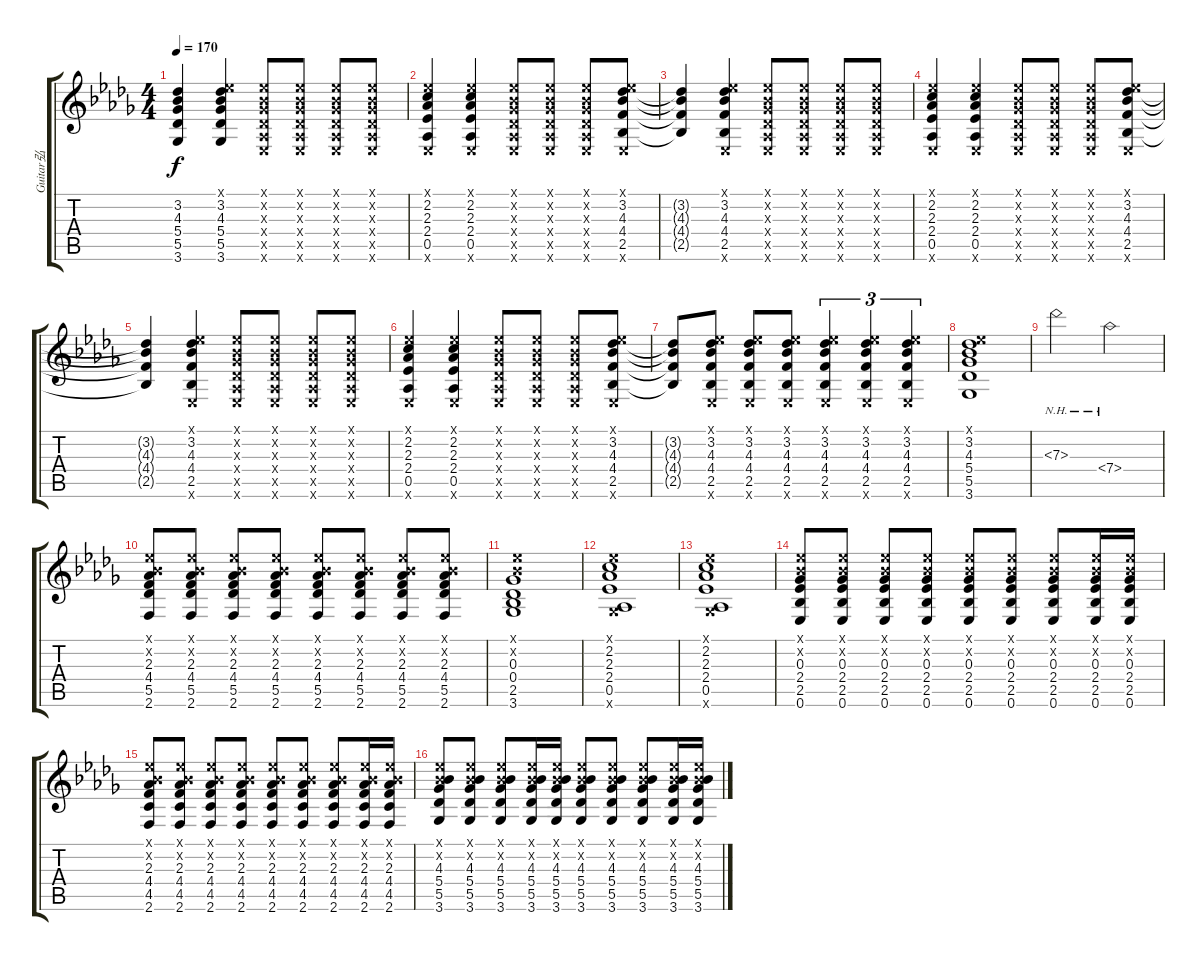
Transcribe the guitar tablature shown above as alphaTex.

\track ("Guitar弘" "Guitar弘") {instrument distortionguitar}
\staff {score tabs}
\tuning (Eb4 Bb3 Gb3 Db3 Ab2 Eb2) {hide}
\ts (4 4)
\tempo 170
\clef g2
\ks db
(3.2{t} 4.3{t} 5.4{t} 5.5{t} 3.6{t}).4{dy f} (0.1{x} 3.2 4.3 5.4 5.5 3.6).4 (0.1{x} 0.2{x} 0.3{x} 0.4{x} 0.5{x} 0.6{x}).8 (0.1{x} 0.2{x} 0.3{x} 0.4{x} 0.5{x} 0.6{x}).8 (0.1{x} 0.2{x} 0.3{x} 0.4{x} 0.5{x} 0.6{x}).8 (0.1{x} 0.2{x} 0.3{x} 0.4{x} 0.5{x} 0.6{x}).8 |
(0.1{x} 2.2 2.3 2.4 0.5 0.6{x}).4 (0.1{x} 2.2 2.3 2.4 0.5 0.6{x}).4 (0.1{x} 0.2{x} 0.3{x} 0.4{x} 0.5{x} 0.6{x}).8 (0.1{x} 0.2{x} 0.3{x} 0.4{x} 0.5{x} 0.6{x}).8 (0.1{x} 0.2{x} 0.3{x} 0.4{x} 0.5{x} 0.6{x}).8 (0.1{x} 3.2 4.3 4.4 2.5 0.6{x}).8 |
(3.2{t} 4.3{t} 4.4{t} 2.5{t}).4 (0.1{x} 3.2 4.3 4.4 2.5 0.6{x}).4 (0.1{x} 0.2{x} 0.3{x} 0.4{x} 0.5{x} 0.6{x}).8 (0.1{x} 0.2{x} 0.3{x} 0.4{x} 0.5{x} 0.6{x}).8 (0.1{x} 0.2{x} 0.3{x} 0.4{x} 0.5{x} 0.6{x}).8 (0.1{x} 0.2{x} 0.3{x} 0.4{x} 0.5{x} 0.6{x}).8 |
(0.1{x} 2.2 2.3 2.4 0.5 0.6{x}).4 (0.1{x} 2.2 2.3 2.4 0.5 0.6{x}).4 (0.1{x} 0.2{x} 0.3{x} 0.4{x} 0.5{x} 0.6{x}).8 (0.1{x} 0.2{x} 0.3{x} 0.4{x} 0.5{x} 0.6{x}).8 (0.1{x} 0.2{x} 0.3{x} 0.4{x} 0.5{x} 0.6{x}).8 (0.1{x} 3.2 4.3 4.4 2.5 0.6{x}).8 |
(3.2{t} 4.3{t} 4.4{t} 2.5{t}).4 (0.1{x} 3.2 4.3 4.4 2.5 0.6{x}).4 (0.1{x} 0.2{x} 0.3{x} 0.4{x} 0.5{x} 0.6{x}).8 (0.1{x} 0.2{x} 0.3{x} 0.4{x} 0.5{x} 0.6{x}).8 (0.1{x} 0.2{x} 0.3{x} 0.4{x} 0.5{x} 0.6{x}).8 (0.1{x} 0.2{x} 0.3{x} 0.4{x} 0.5{x} 0.6{x}).8 |
(0.1{x} 2.2 2.3 2.4 0.5 0.6{x}).4 (0.1{x} 2.2 2.3 2.4 0.5 0.6{x}).4 (0.1{x} 0.2{x} 0.3{x} 0.4{x} 0.5{x} 0.6{x}).8 (0.1{x} 0.2{x} 0.3{x} 0.4{x} 0.5{x} 0.6{x}).8 (0.1{x} 0.2{x} 0.3{x} 0.4{x} 0.5{x} 0.6{x}).8 (0.1{x} 3.2 4.3 4.4 2.5 0.6{x}).8 |
(3.2{t} 4.3{t} 4.4{t} 2.5{t}).8 (0.1{x} 3.2 4.3 4.4 2.5 0.6{x}).8 (0.1{x} 3.2 4.3 4.4 2.5 0.6{x}).8 (0.1{x} 3.2 4.3 4.4 2.5 0.6{x}).8 (0.1{x} 3.2 4.3 4.4 2.5 0.6{x}).4{tu (3 2)} (0.1{x} 3.2 4.3 4.4 2.5 0.6{x}).4{tu (3 2)} (0.1{x} 3.2 4.3 4.4 2.5 0.6{x}).4{tu (3 2)} |
(0.1{x} 3.2 4.3 5.4 5.5 3.6).1 |
7.3{nh}.2 7.4{nh}.2 |
(0.1{x} 0.2{x} 2.3 4.4 5.5 2.6).8 (0.1{x} 0.2{x} 2.3 4.4 5.5 2.6).8 (0.1{x} 0.2{x} 2.3 4.4 5.5 2.6).8 (0.1{x} 0.2{x} 2.3 4.4 5.5 2.6).8 (0.1{x} 0.2{x} 2.3 4.4 5.5 2.6).8 (0.1{x} 0.2{x} 2.3 4.4 5.5 2.6).8 (0.1{x} 0.2{x} 2.3 4.4 5.5 2.6).8 (0.1{x} 0.2{x} 2.3 4.4 5.5 2.6).8 |
(0.1{x} 0.2{x} 0.3 0.4 2.5 3.6).1 |
(0.1{x} 2.2 2.3 2.4 0.5 3.6{x}).1 |
(0.1{x} 2.2 2.3 2.4 0.5 3.6{x}).1 |
(0.1{x} 0.2{x} 0.3 2.4 2.5 0.6).8 (0.1{x} 0.2{x} 0.3 2.4 2.5 0.6).8 (0.1{x} 0.2{x} 0.3 2.4 2.5 0.6).8 (0.1{x} 0.2{x} 0.3 2.4 2.5 0.6).8 (0.1{x} 0.2{x} 0.3 2.4 2.5 0.6).8 (0.1{x} 0.2{x} 0.3 2.4 2.5 0.6).8 (0.1{x} 0.2{x} 0.3 2.4 2.5 0.6).8 (0.1{x} 0.2{x} 0.3 2.4 2.5 0.6).16 (0.1{x} 0.2{x} 0.3 2.4 2.5 0.6).16 |
(0.1{x} 0.2{x} 2.3 4.4 4.5 2.6).8 (0.1{x} 0.2{x} 2.3 4.4 4.5 2.6).8 (0.1{x} 0.2{x} 2.3 4.4 4.5 2.6).8 (0.1{x} 0.2{x} 2.3 4.4 4.5 2.6).8 (0.1{x} 0.2{x} 2.3 4.4 4.5 2.6).8 (0.1{x} 0.2{x} 2.3 4.4 4.5 2.6).8 (0.1{x} 0.2{x} 2.3 4.4 4.5 2.6).8 (0.1{x} 0.2{x} 2.3 4.4 4.5 2.6).16 (0.1{x} 0.2{x} 2.3 4.4 4.5 2.6).16 |
(0.1{x} 0.2{x} 4.3 5.4 5.5 3.6).8 (0.1{x} 0.2{x} 4.3 5.4 5.5 3.6).8 (0.1{x} 0.2{x} 4.3 5.4 5.5 3.6).8 (0.1{x} 0.2{x} 4.3 5.4 5.5 3.6).16 (0.1{x} 0.2{x} 4.3 5.4 5.5 3.6).16 (0.1{x} 0.2{x} 4.3 5.4 5.5 3.6).8 (0.1{x} 0.2{x} 4.3 5.4 5.5 3.6).8 (0.1{x} 0.2{x} 4.3 5.4 5.5 3.6).8 (0.1{x} 0.2{x} 4.3 5.4 5.5 3.6).16 (0.1{x} 0.2{x} 4.3 5.4 5.5 3.6).16
